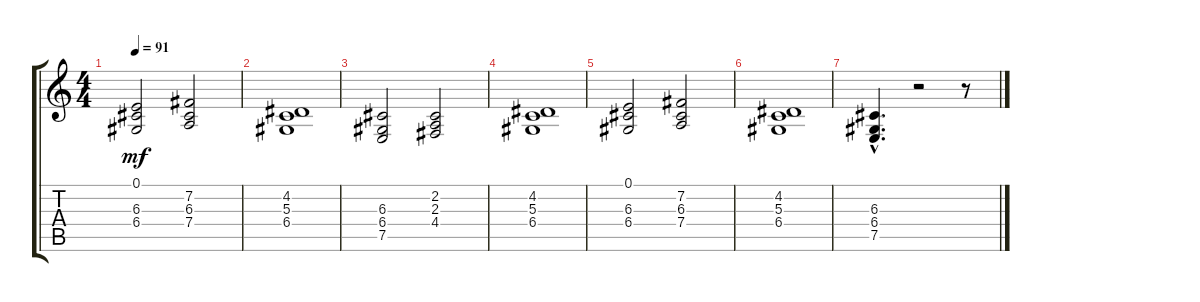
\track "" {instrument pad2warm}
\staff {score tabs}
\tuning (E4 B3 G3 D3 A2 E2) {hide}
\ts (4 4)
\tempo 91
\clef g2
\ks c
(0.1 6.3 6.4).2{dy mf} (7.2 6.3 7.4).2 |
(4.2 5.3 6.4).1 |
(6.3 6.4 7.5).2 (2.2 2.3 4.4).2 |
(4.2 5.3 6.4).1 |
(0.1 6.3 6.4).2 (7.2 6.3 7.4).2 |
(4.2 5.3 6.4).1 |
(6.3{hac} 6.4{hac} 7.5{hac}).4{d} r.2 r.8
